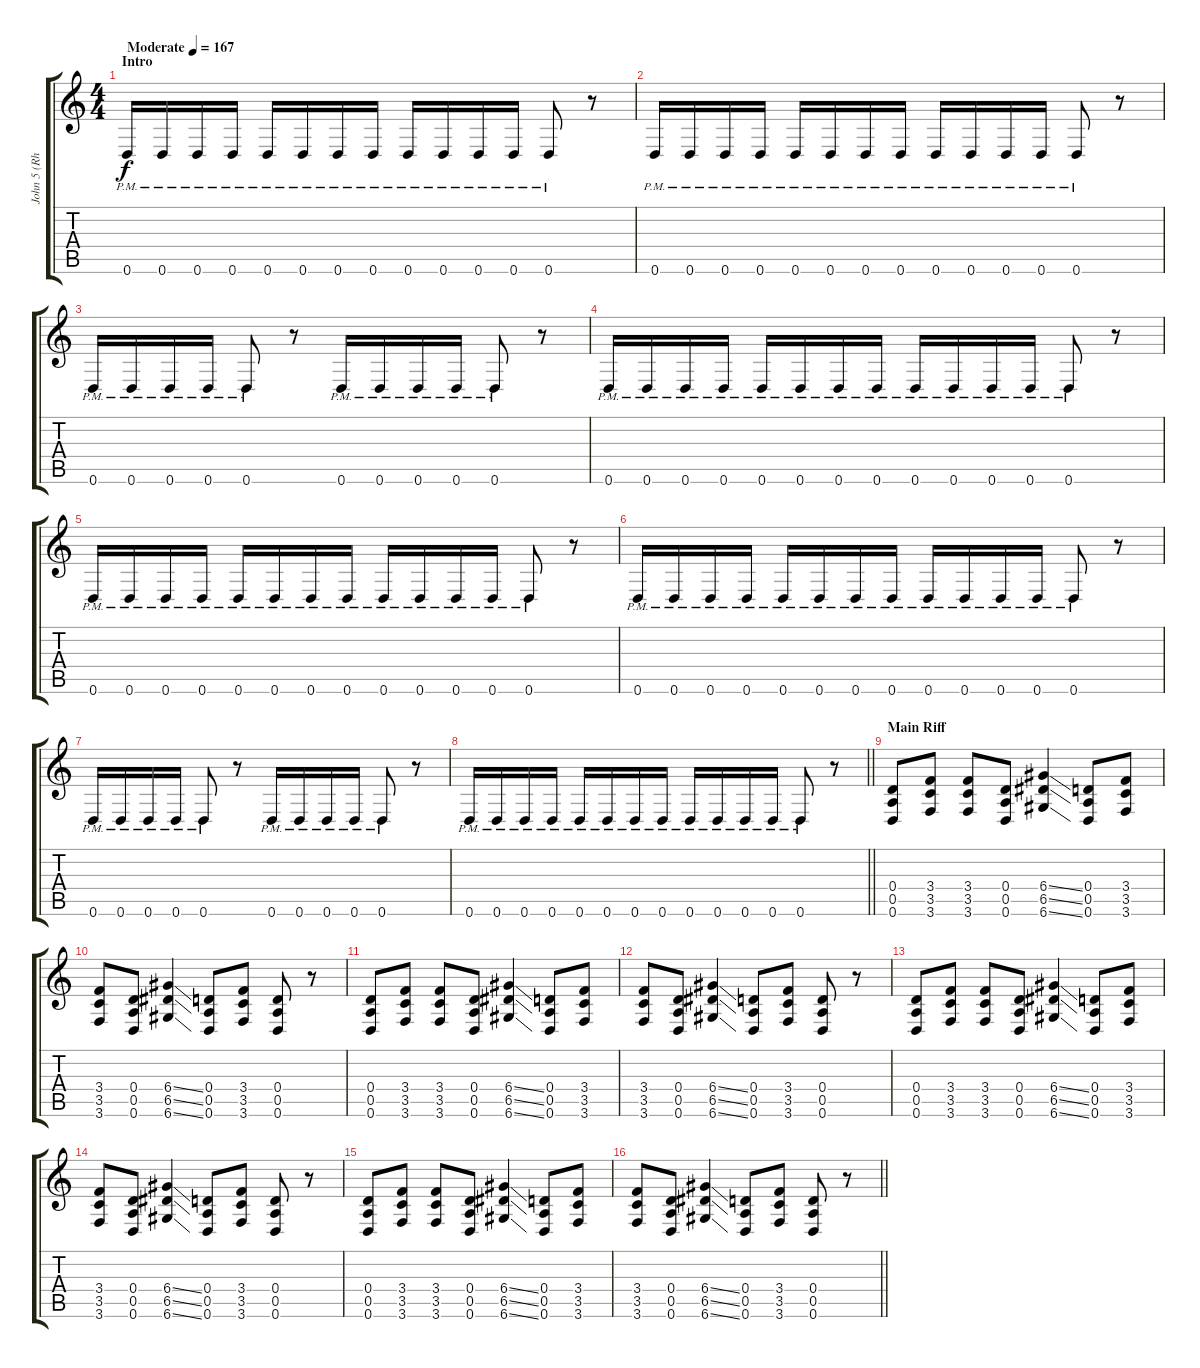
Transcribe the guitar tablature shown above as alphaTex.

\track ("John 5 (Rhythm)" "John 5 (Rh") {instrument distortionguitar}
\staff {score tabs}
\tuning (E4 B3 G3 D3 A2 D2) {hide}
\ts (4 4)
\section ("" "Intro")
\tempo (167 "Moderate")
\clef g2
\ks c
0.6{pm}.16{dy f instrument distortionguitar} 0.6{pm}.16 0.6{pm}.16 0.6{pm}.16 0.6{pm}.16 0.6{pm}.16 0.6{pm}.16 0.6{pm}.16 0.6{pm}.16 0.6{pm}.16 0.6{pm}.16 0.6{pm}.16 0.6{pm}.8 r.8 |
0.6{pm}.16 0.6{pm}.16 0.6{pm}.16 0.6{pm}.16 0.6{pm}.16 0.6{pm}.16 0.6{pm}.16 0.6{pm}.16 0.6{pm}.16 0.6{pm}.16 0.6{pm}.16 0.6{pm}.16 0.6{pm}.8 r.8 |
0.6{pm}.16 0.6{pm}.16 0.6{pm}.16 0.6{pm}.16 0.6{pm}.8 r.8 0.6{pm}.16 0.6{pm}.16 0.6{pm}.16 0.6{pm}.16 0.6{pm}.8 r.8 |
0.6{pm}.16 0.6{pm}.16 0.6{pm}.16 0.6{pm}.16 0.6{pm}.16 0.6{pm}.16 0.6{pm}.16 0.6{pm}.16 0.6{pm}.16 0.6{pm}.16 0.6{pm}.16 0.6{pm}.16 0.6{pm}.8 r.8 |
0.6{pm}.16 0.6{pm}.16 0.6{pm}.16 0.6{pm}.16 0.6{pm}.16 0.6{pm}.16 0.6{pm}.16 0.6{pm}.16 0.6{pm}.16 0.6{pm}.16 0.6{pm}.16 0.6{pm}.16 0.6{pm}.8 r.8 |
0.6{pm}.16 0.6{pm}.16 0.6{pm}.16 0.6{pm}.16 0.6{pm}.16 0.6{pm}.16 0.6{pm}.16 0.6{pm}.16 0.6{pm}.16 0.6{pm}.16 0.6{pm}.16 0.6{pm}.16 0.6{pm}.8 r.8 |
0.6{pm}.16 0.6{pm}.16 0.6{pm}.16 0.6{pm}.16 0.6{pm}.8 r.8 0.6{pm}.16 0.6{pm}.16 0.6{pm}.16 0.6{pm}.16 0.6{pm}.8 r.8 |
\barLineRight lightlight
0.6{pm}.16 0.6{pm}.16 0.6{pm}.16 0.6{pm}.16 0.6{pm}.16 0.6{pm}.16 0.6{pm}.16 0.6{pm}.16 0.6{pm}.16 0.6{pm}.16 0.6{pm}.16 0.6{pm}.16 0.6{pm}.8 r.8 |
\section ("" "Main Riff")
(0.4 0.5 0.6).8 (3.4 3.5 3.6).8 (3.4 3.5 3.6).8 (0.4 0.5 0.6).8 (6.4{ss} 6.5{ss} 6.6{ss}).4 (0.4 0.5 0.6).8 (3.4 3.5 3.6).8 |
(3.4 3.5 3.6).8 (0.4 0.5 0.6).8 (6.4{ss} 6.5{ss} 6.6{ss}).4 (0.4 0.5 0.6).8 (3.4 3.5 3.6).8 (0.4 0.5 0.6).8 r.8 |
(0.4 0.5 0.6).8 (3.4 3.5 3.6).8 (3.4 3.5 3.6).8 (0.4 0.5 0.6).8 (6.4{ss} 6.5{ss} 6.6{ss}).4 (0.4 0.5 0.6).8 (3.4 3.5 3.6).8 |
(3.4 3.5 3.6).8 (0.4 0.5 0.6).8 (6.4{ss} 6.5{ss} 6.6{ss}).4 (0.4 0.5 0.6).8 (3.4 3.5 3.6).8 (0.4 0.5 0.6).8 r.8 |
(0.4 0.5 0.6).8 (3.4 3.5 3.6).8 (3.4 3.5 3.6).8 (0.4 0.5 0.6).8 (6.4{ss} 6.5{ss} 6.6{ss}).4 (0.4 0.5 0.6).8 (3.4 3.5 3.6).8 |
(3.4 3.5 3.6).8 (0.4 0.5 0.6).8 (6.4{ss} 6.5{ss} 6.6{ss}).4 (0.4 0.5 0.6).8 (3.4 3.5 3.6).8 (0.4 0.5 0.6).8 r.8 |
(0.4 0.5 0.6).8 (3.4 3.5 3.6).8 (3.4 3.5 3.6).8 (0.4 0.5 0.6).8 (6.4{ss} 6.5{ss} 6.6{ss}).4 (0.4 0.5 0.6).8 (3.4 3.5 3.6).8 |
\barLineRight lightlight
(3.4 3.5 3.6).8 (0.4 0.5 0.6).8 (6.4{ss} 6.5{ss} 6.6{ss}).4 (0.4 0.5 0.6).8 (3.4 3.5 3.6).8 (0.4 0.5 0.6).8 r.8
